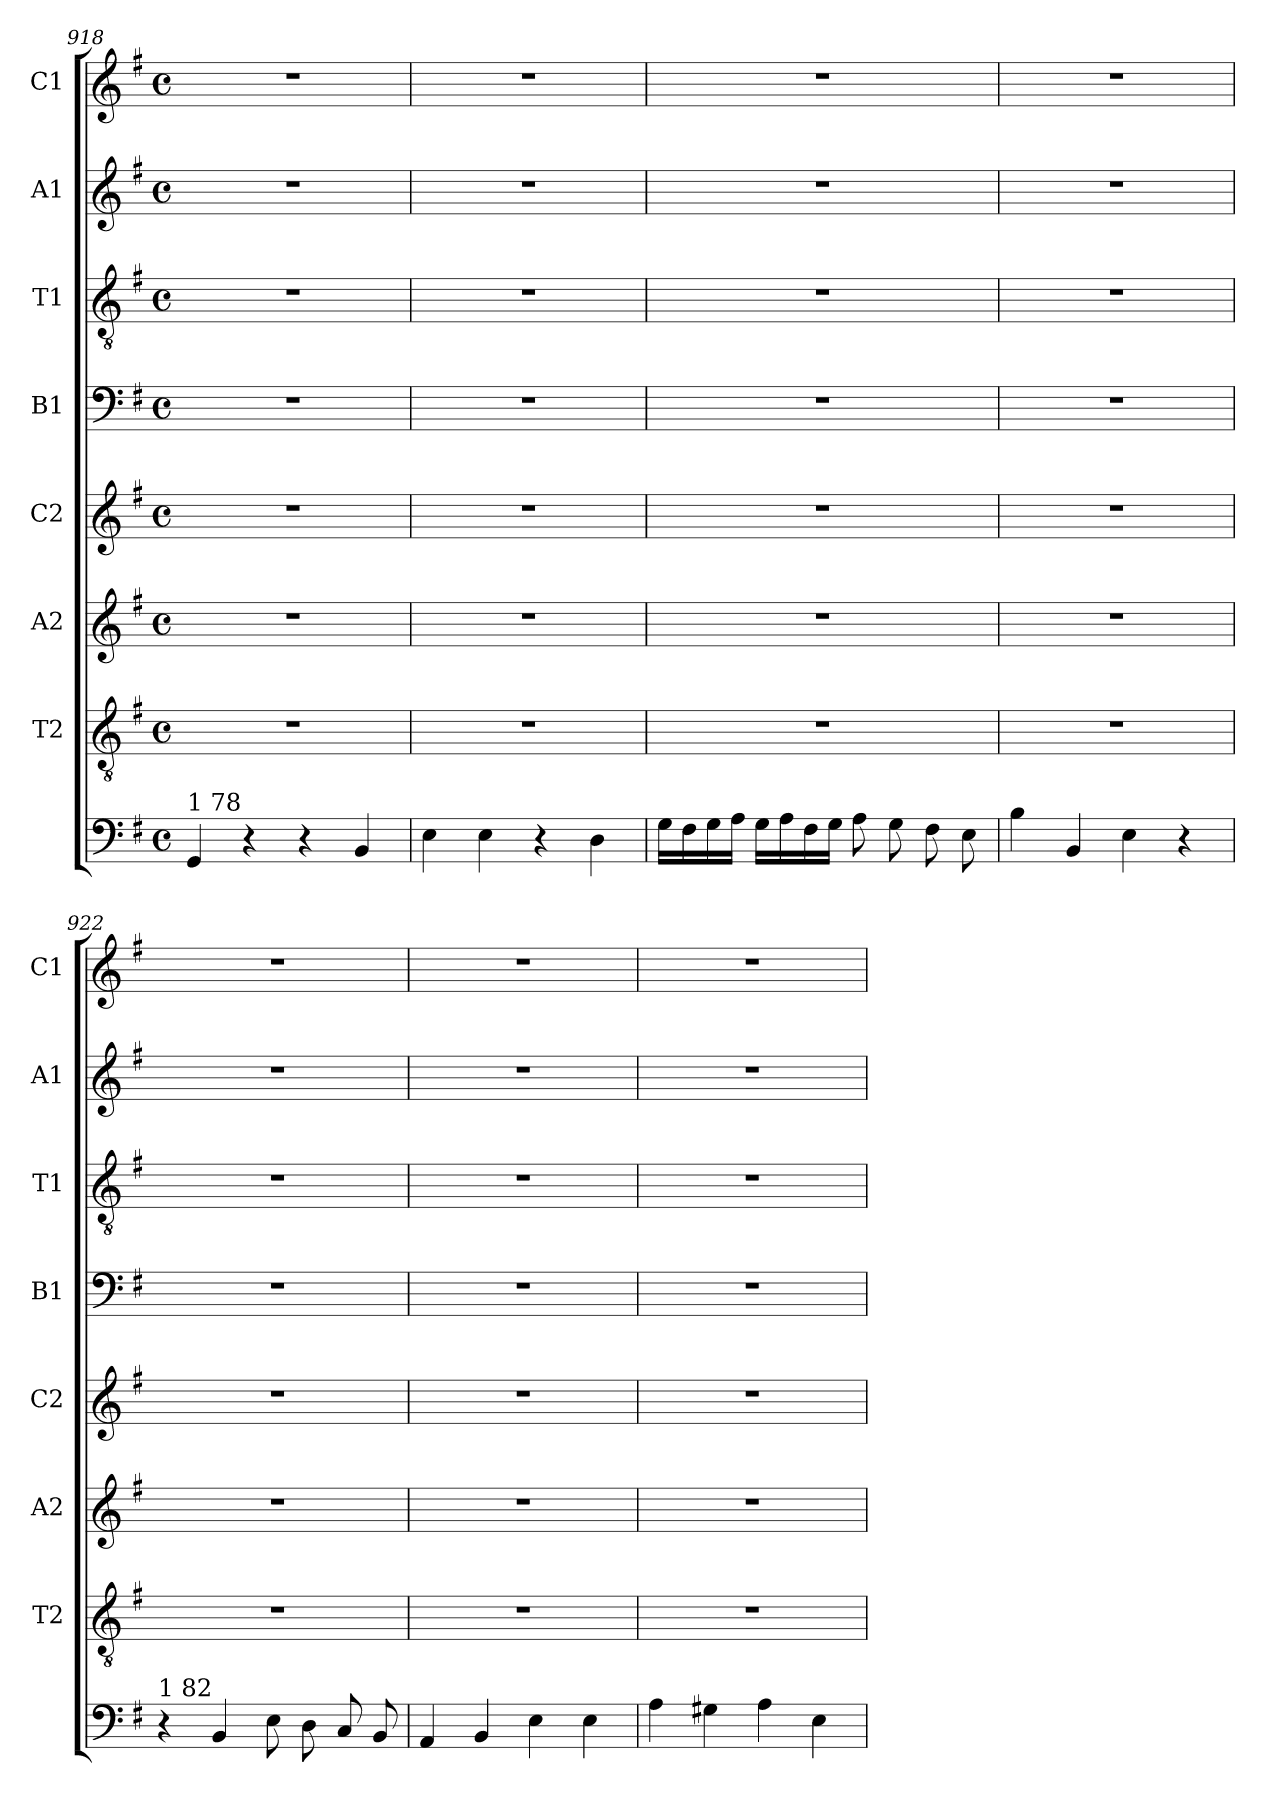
**kern	**kern	**kern	**kern	**kern	**kern	**kern	**kern
*part8	*part7	*part6	*part5	*part4	*part3	*part2	*part1
*staff8	*staff7	*staff6	*staff5	*staff4	*staff3	*staff2	*staff1
*	*I"T2	*I"A2	*I"C2	*I"B1	*I"T1	*I"A1	*I"C1
*	*I'T2	*I'A2	*I'C2	*I'B1	*I'T1	*I'A1	*I'C1
!!LO:LB:g=z
*clefF4	*clefGv2	*clefG2	*clefG2	*clefF4	*clefGv2	*clefG2	*clefG2
*k[f#]	*k[f#]	*k[f#]	*k[f#]	*k[f#]	*k[f#]	*k[f#]	*k[f#]
*G:	*G:	*G:	*G:	*G:	*G:	*G:	*G:
*M4/4	*M4/4	*M4/4	*M4/4	*M4/4	*M4/4	*M4/4	*M4/4
*met(c)	*met(c)	*met(c)	*met(c)	*met(c)	*met(c)	*met(c)	*met(c)
=918	=918	=918	=918	=918	=918	=918	=918
!LO:TX:a:t=1 78	!	!	!	!	!	!	!
4GG/	1r	1r	1r	1r	1r	1r	1r
4r	.	.	.	.	.	.	.
4r	.	.	.	.	.	.	.
4BB/	.	.	.	.	.	.	.
=919	=919	=919	=919	=919	=919	=919	=919
4E\	1r	1r	1r	1r	1r	1r	1r
4E\	.	.	.	.	.	.	.
4r	.	.	.	.	.	.	.
4D\	.	.	.	.	.	.	.
=920	=920	=920	=920	=920	=920	=920	=920
16G\LL	1r	1r	1r	1r	1r	1r	1r
16F#\	.	.	.	.	.	.	.
16G\	.	.	.	.	.	.	.
16A\JJ	.	.	.	.	.	.	.
16G\LL	.	.	.	.	.	.	.
16A\	.	.	.	.	.	.	.
16F#\	.	.	.	.	.	.	.
16G\JJ	.	.	.	.	.	.	.
8A\	.	.	.	.	.	.	.
8G\	.	.	.	.	.	.	.
8F#\	.	.	.	.	.	.	.
8E\	.	.	.	.	.	.	.
=921	=921	=921	=921	=921	=921	=921	=921
4B\	1r	1r	1r	1r	1r	1r	1r
4BB/	.	.	.	.	.	.	.
4E\	.	.	.	.	.	.	.
4r	.	.	.	.	.	.	.
!!LO:LB:g=z
=922	=922	=922	=922	=922	=922	=922	=922
!LO:TX:a:t=1 82	!	!	!	!	!	!	!
4r	1r	1r	1r	1r	1r	1r	1r
4BB/	.	.	.	.	.	.	.
8E\	.	.	.	.	.	.	.
8D\	.	.	.	.	.	.	.
8C/	.	.	.	.	.	.	.
8BB/	.	.	.	.	.	.	.
=923	=923	=923	=923	=923	=923	=923	=923
4AA/	1r	1r	1r	1r	1r	1r	1r
4BB/	.	.	.	.	.	.	.
4E\	.	.	.	.	.	.	.
4E\	.	.	.	.	.	.	.
=924	=924	=924	=924	=924	=924	=924	=924
4A\	1r	1r	1r	1r	1r	1r	1r
4G#X\	.	.	.	.	.	.	.
4A\	.	.	.	.	.	.	.
4E\	.	.	.	.	.	.	.
=	=	=	=	=	=	=	=
*-	*-	*-	*-	*-	*-	*-	*-
